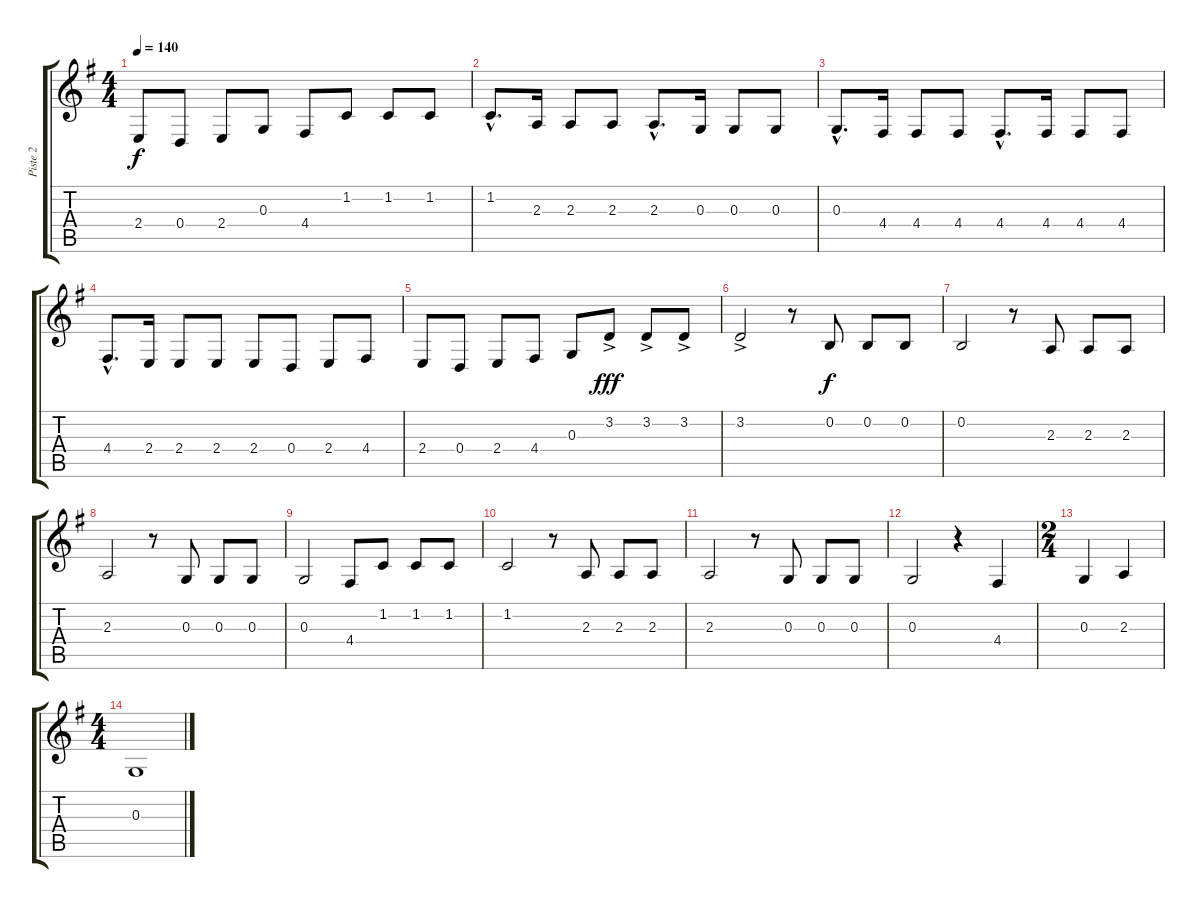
\track ("Piste 2" "Piste 2") {instrument mutedtrumpet}
\staff {score tabs}
\tuning (E4 B3 G3 D3 A2 E2) {hide}
\ts (4 4)
\tempo 140
\clef g2
\ks g
2.4.8{dy f} 0.4.8 2.4.8 0.3.8 4.4.8 1.2.8 1.2.8 1.2.8 |
1.2{hac}.8{d} 2.3.16 2.3.8 2.3.8 2.3{hac}.8{d} 0.3.16 0.3.8 0.3.8 |
0.3{hac}.8{d} 4.4.16 4.4.8 4.4.8 4.4{hac}.8{d} 4.4.16 4.4.8 4.4.8 |
4.4{hac}.8{d} 2.4.16 2.4.8 2.4.8 2.4.8 0.4.8 2.4.8 4.4.8 |
2.4.8 0.4.8 2.4.8 4.4.8 0.3.8 3.2{ac}.8{dy fff} 3.2{ac}.8 3.2{ac}.8 |
3.2{ac}.2 r.8 0.2.8{dy f} 0.2.8 0.2.8 |
0.2.2 r.8 2.3.8 2.3.8 2.3.8 |
2.3.2 r.8 0.3.8 0.3.8 0.3.8 |
0.3.2 4.4.8 1.2.8 1.2.8 1.2.8 |
1.2.2 r.8 2.3.8 2.3.8 2.3.8 |
2.3.2 r.8 0.3.8 0.3.8 0.3.8 |
0.3.2 r.4 4.4.4 |
\ts (2 4)
0.3.4 2.3.4 |
\ts (4 4)
0.3.1
